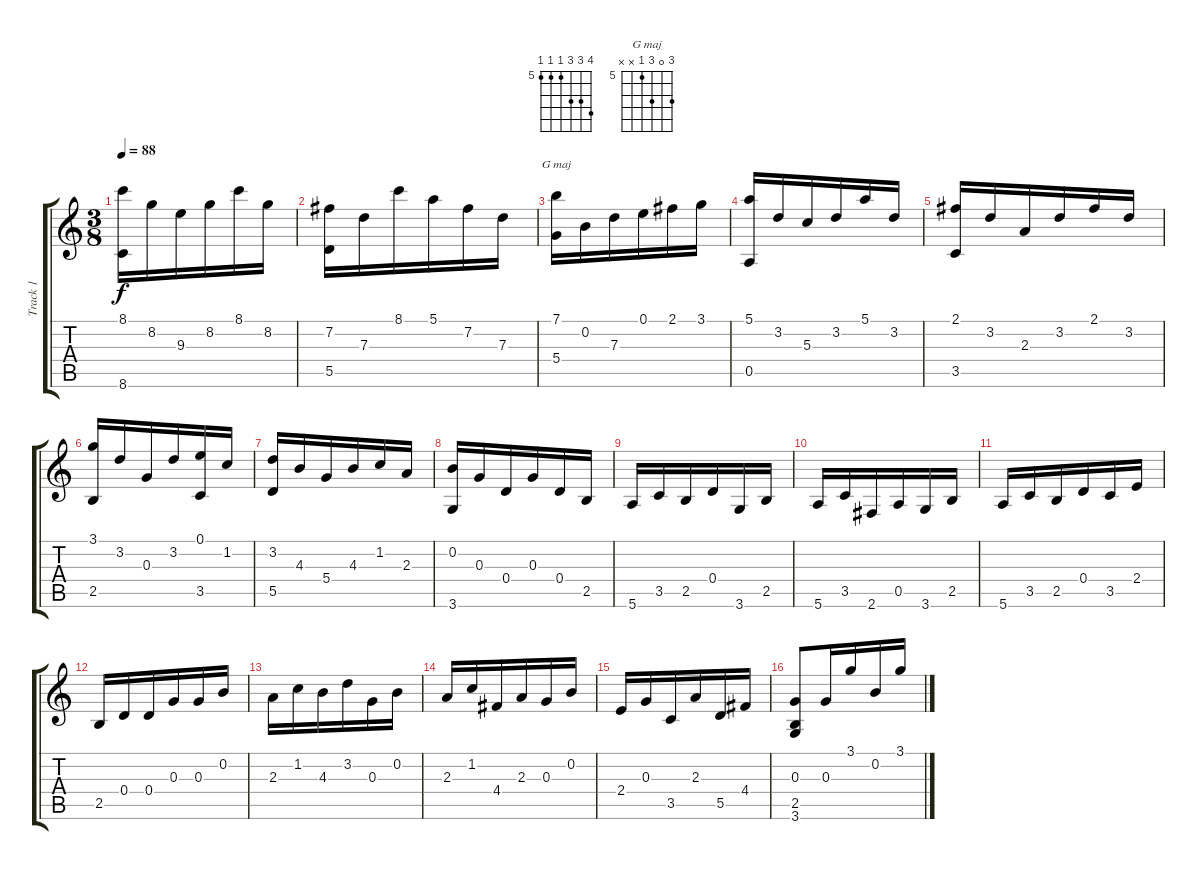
\track ("Track 1" "Track 1") {instrument acousticguitarnylon}
\staff {score tabs}
\tuning (E4 B3 G3 D3 A2 E2) {hide}
\chord ("\u0000\u0000\u0000\u0000\u0000\u0000\u0000\u0000\u0000\u0000\u0000\u0000\u0000\u0000\u0000\u0000" 8 8 9 8 8 8) {firstfret 8}
\chord ("\u0000\u0000\u0000\u0000\u0000\u0000\u0000\u0000\u0000\u0000\u0000\u0000\u0000\u0000\u0000\u0000" 8 7 7 5 5 5) {firstfret 5}
\chord ("G maj\u0000\u0000\u0000\u0000\u0000\u0000\u0000\u0000\u0000\u0000\u0000" 7 0 7 5 x x) {firstfret 5}
\ts (3 8)
\tempo 88
\clef g2
\ks c
(8.1 8.6).16{ch "\u0000\u0000\u0000\u0000\u0000\u0000\u0000\u0000\u0000\u0000\u0000\u0000\u0000\u0000\u0000\u0000" dy f} 8.2.16 9.3.16 8.2.16 8.1.16 8.2.16 |
(7.2 5.5).16{ch "\u0000\u0000\u0000\u0000\u0000\u0000\u0000\u0000\u0000\u0000\u0000\u0000\u0000\u0000\u0000\u0000"} 7.3.16 8.1.16 5.1.16 7.2.16 7.3.16 |
(7.1 5.4).16{ch "G maj\u0000\u0000\u0000\u0000\u0000\u0000\u0000\u0000\u0000\u0000\u0000"} 0.2.16 7.3.16 0.1.16 2.1.16 3.1.16 |
(5.1 0.5).16 3.2.16 5.3.16 3.2.16 5.1.16 3.2.16 |
(2.1 3.5).16 3.2.16 2.3.16 3.2.16 2.1.16 3.2.16 |
(3.1 2.5).16 3.2.16 0.3.16 3.2.16 (0.1 3.5).16 1.2.16 |
(3.2 5.5).16 4.3.16 5.4.16 4.3.16 1.2.16 2.3.16 |
(0.2 3.6).16 0.3.16 0.4.16 0.3.16 0.4.16 2.5.16 |
5.6.16 3.5.16 2.5.16 0.4.16 3.6.16 2.5.16 |
5.6.16 3.5.16 2.6.16 0.5.16 3.6.16 2.5.16 |
5.6.16 3.5.16 2.5.16 0.4.16 3.5.16 2.4.16 |
2.5.16 0.4.16 0.4.16 0.3.16 0.3.16 0.2.16 |
2.3.16 1.2.16 4.3.16 3.2.16 0.3.16 0.2.16 |
2.3.16 1.2.16 4.4.16 2.3.16 0.3.16 0.2.16 |
2.4.16 0.3.16 3.5.16 2.3.16 5.5.16 4.4.16 |
(0.3 2.5 3.6).8 0.3.16 3.1.16 0.2.16 3.1.16
